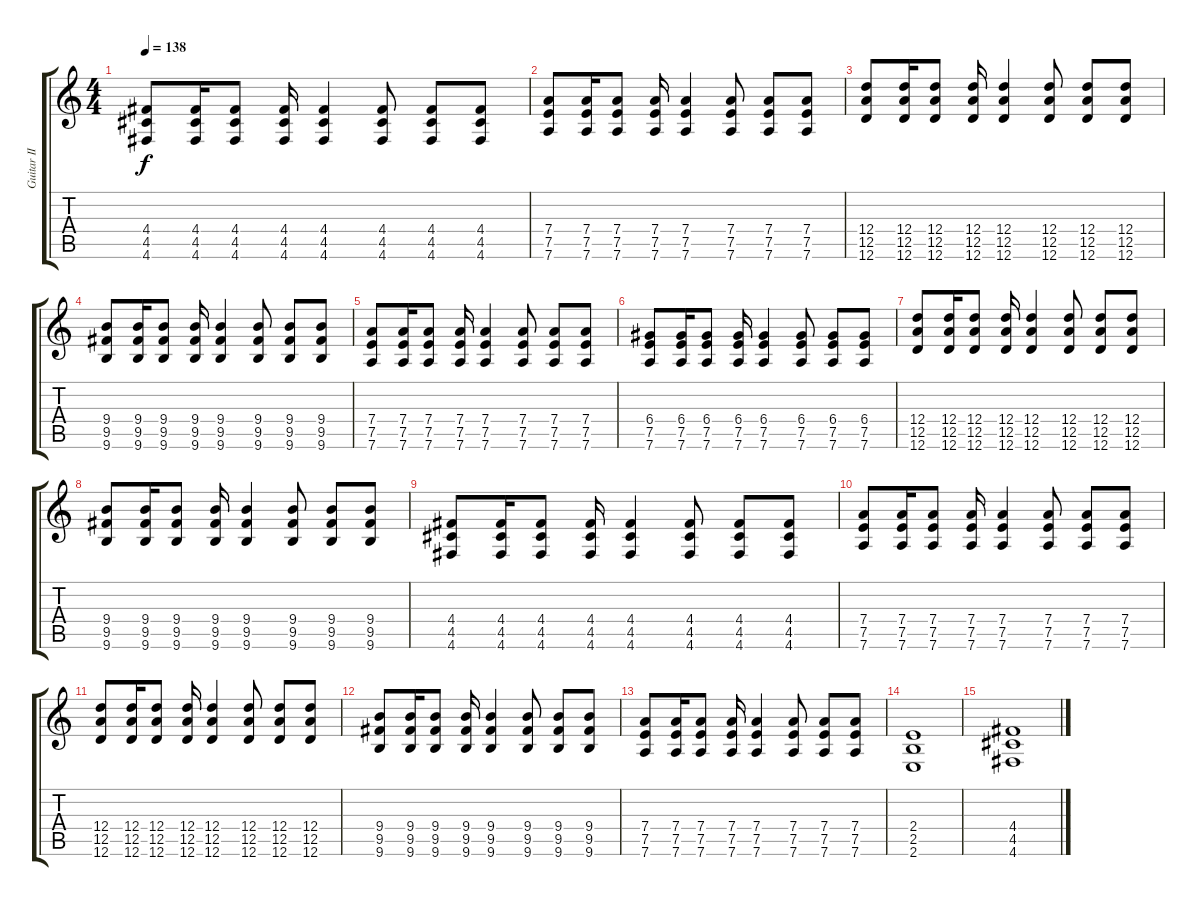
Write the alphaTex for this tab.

\track ("Guitar II" "Guitar II") {instrument distortionguitar}
\staff {score tabs}
\tuning (E4 B3 G3 D3 A2 D2) {hide}
\ts (4 4)
\tempo 138
\clef g2
\ks c
(4.4 4.5 4.6).8{dy f} (4.4 4.5 4.6).16 (4.4 4.5 4.6).8 (4.4 4.5 4.6).16 (4.4 4.5 4.6).4 (4.4 4.5 4.6).8 (4.4 4.5 4.6).8 (4.4 4.5 4.6).8 |
(7.4 7.5 7.6).8 (7.4 7.5 7.6).16 (7.4 7.5 7.6).8 (7.4 7.5 7.6).16 (7.4 7.5 7.6).4 (7.4 7.5 7.6).8 (7.4 7.5 7.6).8 (7.4 7.5 7.6).8 |
(12.4 12.5 12.6).8 (12.4 12.5 12.6).16 (12.4 12.5 12.6).8 (12.4 12.5 12.6).16 (12.4 12.5 12.6).4 (12.4 12.5 12.6).8 (12.4 12.5 12.6).8 (12.4 12.5 12.6).8 |
(9.4 9.5 9.6).8 (9.4 9.5 9.6).16 (9.4 9.5 9.6).8 (9.4 9.5 9.6).16 (9.4 9.5 9.6).4 (9.4 9.5 9.6).8 (9.4 9.5 9.6).8 (9.4 9.5 9.6).8 |
(7.4 7.5 7.6).8 (7.4 7.5 7.6).16 (7.4 7.5 7.6).8 (7.4 7.5 7.6).16 (7.4 7.5 7.6).4 (7.4 7.5 7.6).8 (7.4 7.5 7.6).8 (7.4 7.5 7.6).8 |
(6.4 7.5 7.6).8 (6.4 7.5 7.6).16 (6.4 7.5 7.6).8 (6.4 7.5 7.6).16 (6.4 7.5 7.6).4 (6.4 7.5 7.6).8 (6.4 7.5 7.6).8 (6.4 7.5 7.6).8 |
(12.4 12.5 12.6).8 (12.4 12.5 12.6).16 (12.4 12.5 12.6).8 (12.4 12.5 12.6).16 (12.4 12.5 12.6).4 (12.4 12.5 12.6).8 (12.4 12.5 12.6).8 (12.4 12.5 12.6).8 |
(9.4 9.5 9.6).8 (9.4 9.5 9.6).16 (9.4 9.5 9.6).8 (9.4 9.5 9.6).16 (9.4 9.5 9.6).4 (9.4 9.5 9.6).8 (9.4 9.5 9.6).8 (9.4 9.5 9.6).8 |
(4.4 4.5 4.6).8 (4.4 4.5 4.6).16 (4.4 4.5 4.6).8 (4.4 4.5 4.6).16 (4.4 4.5 4.6).4 (4.4 4.5 4.6).8 (4.4 4.5 4.6).8 (4.4 4.5 4.6).8 |
(7.4 7.5 7.6).8 (7.4 7.5 7.6).16 (7.4 7.5 7.6).8 (7.4 7.5 7.6).16 (7.4 7.5 7.6).4 (7.4 7.5 7.6).8 (7.4 7.5 7.6).8 (7.4 7.5 7.6).8 |
(12.4 12.5 12.6).8 (12.4 12.5 12.6).16 (12.4 12.5 12.6).8 (12.4 12.5 12.6).16 (12.4 12.5 12.6).4 (12.4 12.5 12.6).8 (12.4 12.5 12.6).8 (12.4 12.5 12.6).8 |
(9.4 9.5 9.6).8 (9.4 9.5 9.6).16 (9.4 9.5 9.6).8 (9.4 9.5 9.6).16 (9.4 9.5 9.6).4 (9.4 9.5 9.6).8 (9.4 9.5 9.6).8 (9.4 9.5 9.6).8 |
(7.4 7.5 7.6).8 (7.4 7.5 7.6).16 (7.4 7.5 7.6).8 (7.4 7.5 7.6).16 (7.4 7.5 7.6).4 (7.4 7.5 7.6).8 (7.4 7.5 7.6).8 (7.4 7.5 7.6).8 |
(2.4 2.5 2.6).1 |
(4.4 4.5 4.6).1
